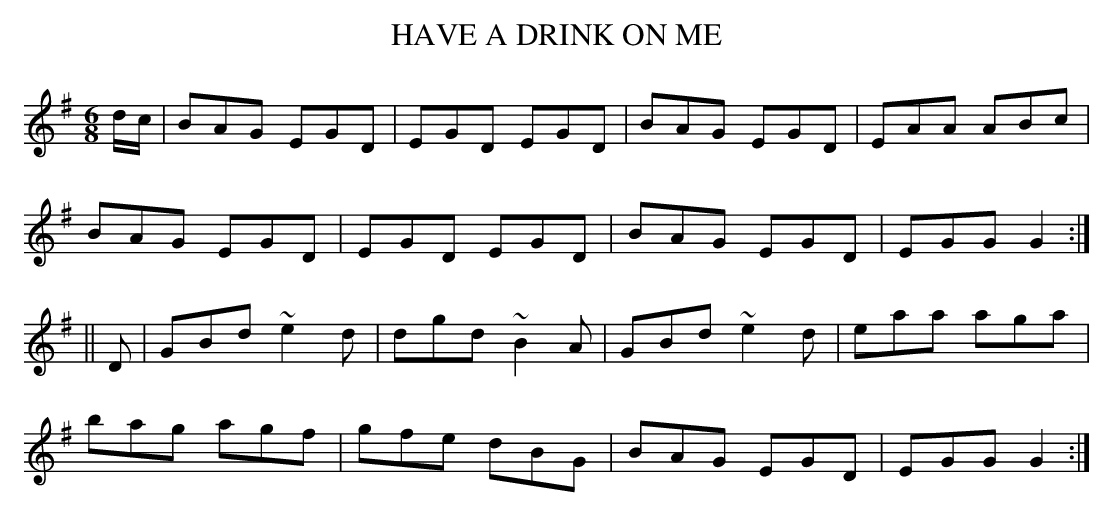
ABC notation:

X:1
T: HAVE A DRINK ON ME
M: 6/8
L: 1/8
K: G
d/c/|BAG EGD|EGD EGD|BAG EGD|EAA ABc|
BAG EGD|EGD EGD|BAG EGD|EGG G2:|
||D|GBd ~e2 d|dgd ~B2 A|GBd ~e2 d|eaa aga|
bag agf|gfe dBG|BAG EGD|EGG G2:|
